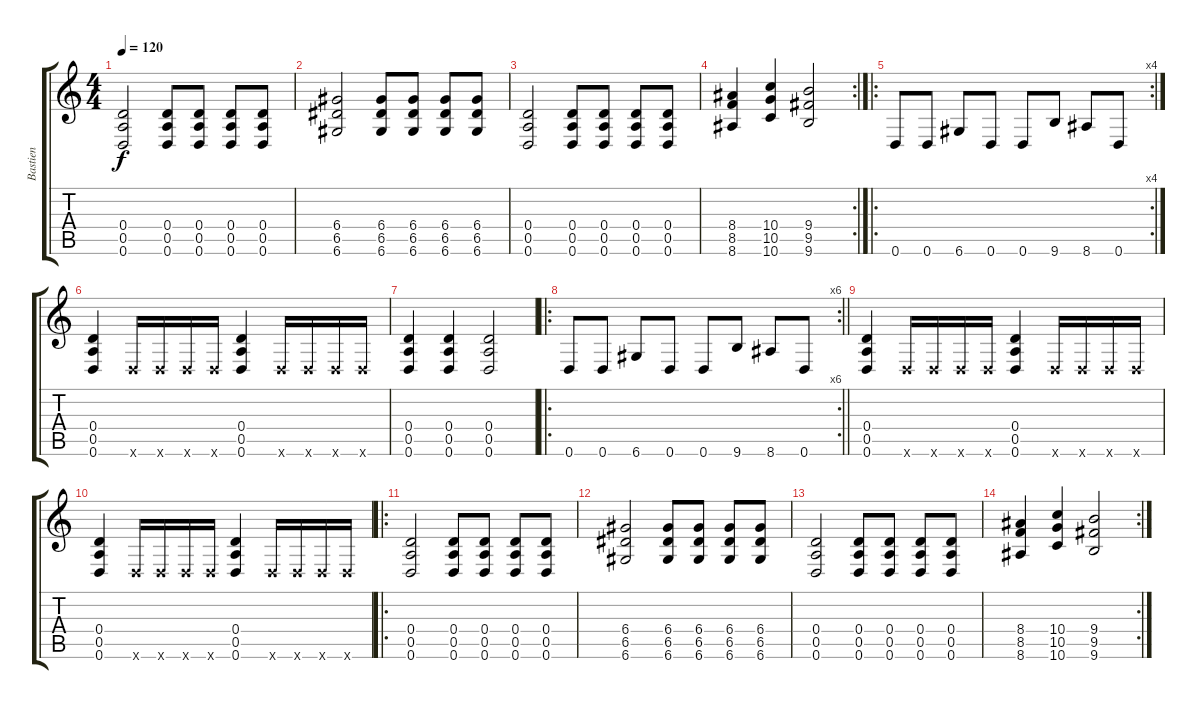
\track ("Bastien" "Bastien") {instrument distortionguitar}
\staff {score tabs}
\tuning (E4 B3 G3 D3 A2 D2) {hide}
\ts (4 4)
\tempo 120
\clef g2
\ks c
(0.4 0.5 0.6).2{dy f instrument distortionguitar} (0.4 0.5 0.6).8 (0.4 0.5 0.6).8 (0.4 0.5 0.6).8 (0.4 0.5 0.6).8 |
(6.4 6.5 6.6).2 (6.4 6.5 6.6).8 (6.4 6.5 6.6).8 (6.4 6.5 6.6).8 (6.4 6.5 6.6).8 |
(0.4 0.5 0.6).2 (0.4 0.5 0.6).8 (0.4 0.5 0.6).8 (0.4 0.5 0.6).8 (0.4 0.5 0.6).8 |
\rc 2
(8.4 8.5 8.6).4 (10.4 10.5 10.6).4 (9.4 9.5 9.6).2 |
\ro
\rc 4
0.6.8 0.6.8 6.6.8 0.6.8 0.6.8 9.6.8 8.6.8 0.6.8 |
(0.4 0.5 0.6).4 0.6{x}.16 0.6{x}.16 0.6{x}.16 0.6{x}.16 (0.4 0.5 0.6).4 0.6{x}.16 0.6{x}.16 0.6{x}.16 0.6{x}.16 |
(0.4 0.5 0.6).4 (0.4 0.5 0.6).4 (0.4 0.5 0.6).2 |
\ro
\rc 6
\barLineRight lightlight
0.6.8 0.6.8 6.6.8 0.6.8 0.6.8 9.6.8 8.6.8 0.6.8 |
(0.4 0.5 0.6).4 0.6{x}.16 0.6{x}.16 0.6{x}.16 0.6{x}.16 (0.4 0.5 0.6).4 0.6{x}.16 0.6{x}.16 0.6{x}.16 0.6{x}.16 |
(0.4 0.5 0.6).4 0.6{x}.16 0.6{x}.16 0.6{x}.16 0.6{x}.16 (0.4 0.5 0.6).4 0.6{x}.16 0.6{x}.16 0.6{x}.16 0.6{x}.16 |
\ro
(0.4 0.5 0.6).2 (0.4 0.5 0.6).8 (0.4 0.5 0.6).8 (0.4 0.5 0.6).8 (0.4 0.5 0.6).8 |
(6.4 6.5 6.6).2 (6.4 6.5 6.6).8 (6.4 6.5 6.6).8 (6.4 6.5 6.6).8 (6.4 6.5 6.6).8 |
(0.4 0.5 0.6).2 (0.4 0.5 0.6).8 (0.4 0.5 0.6).8 (0.4 0.5 0.6).8 (0.4 0.5 0.6).8 |
\rc 2
(8.4 8.5 8.6).4 (10.4 10.5 10.6).4 (9.4 9.5 9.6).2
